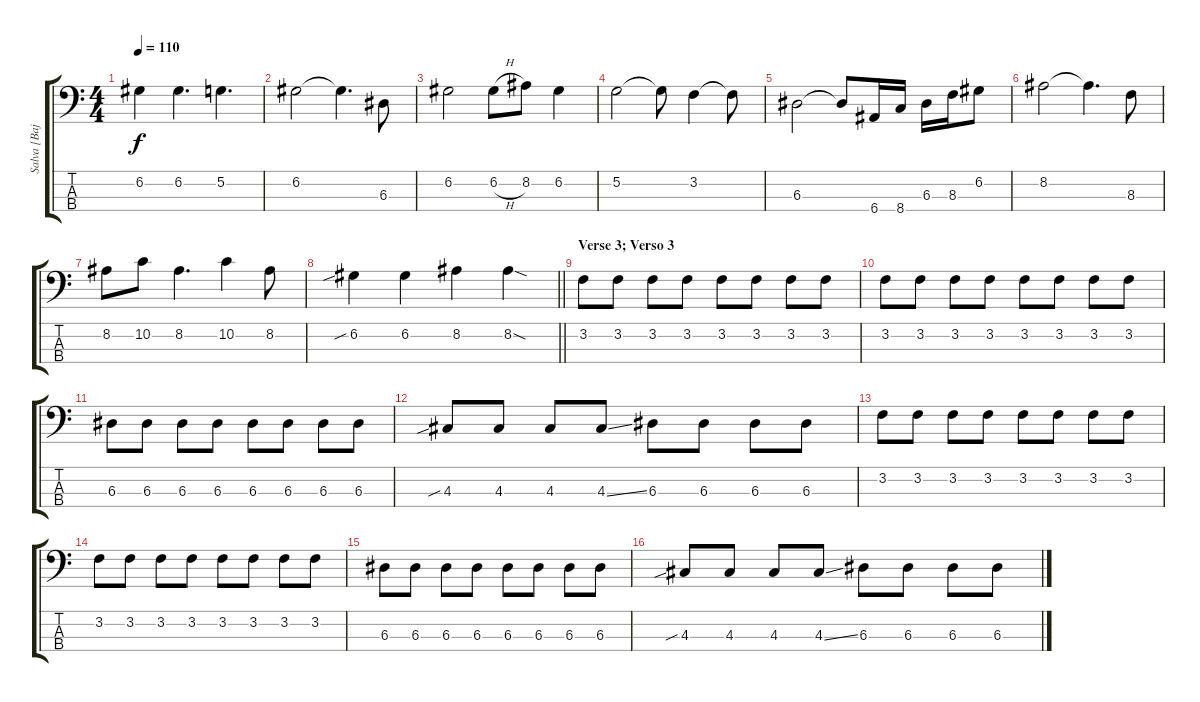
\track ("Salva [Bajo]" "Salva [Baj") {instrument electricbassfinger}
\staff {score tabs}
\tuning (G2 D2 A1 E1) {hide}
\ts (4 4)
\tempo 110
\clef f4
\ks c
6.2.4{dy f} 6.2.4{d} 5.2.4{d} |
6.2.2 6.2{t}.4{d} 6.3.8 |
6.2.2 6.2{h}.8 8.2.8 6.2.4 |
5.2.2 5.2{t}.8 3.2.4 3.2{t}.8 |
6.3.2 6.3{t}.8 6.4.16 8.4.16 6.3.16 8.3.16 6.2.8 |
8.2.2 8.2{t}.4{d} 8.3.8 |
8.2.8 10.2.8 8.2.4{d} 10.2.4 8.2.8 |
\barLineRight lightlight
6.2{sib}.4 6.2.4 8.2.4 8.2{sod}.4 |
\section ("" "Verse 3; Verso 3")
3.2.8 3.2.8 3.2.8 3.2.8 3.2.8 3.2.8 3.2.8 3.2.8 |
3.2.8 3.2.8 3.2.8 3.2.8 3.2.8 3.2.8 3.2.8 3.2.8 |
6.3.8 6.3.8 6.3.8 6.3.8 6.3.8 6.3.8 6.3.8 6.3.8 |
4.3{sib}.8 4.3.8 4.3.8 4.3{ss}.8 6.3.8 6.3.8 6.3.8 6.3.8 |
3.2.8 3.2.8 3.2.8 3.2.8 3.2.8 3.2.8 3.2.8 3.2.8 |
3.2.8 3.2.8 3.2.8 3.2.8 3.2.8 3.2.8 3.2.8 3.2.8 |
6.3.8 6.3.8 6.3.8 6.3.8 6.3.8 6.3.8 6.3.8 6.3.8 |
4.3{sib}.8 4.3.8 4.3.8 4.3{ss}.8 6.3.8 6.3.8 6.3.8 6.3.8
